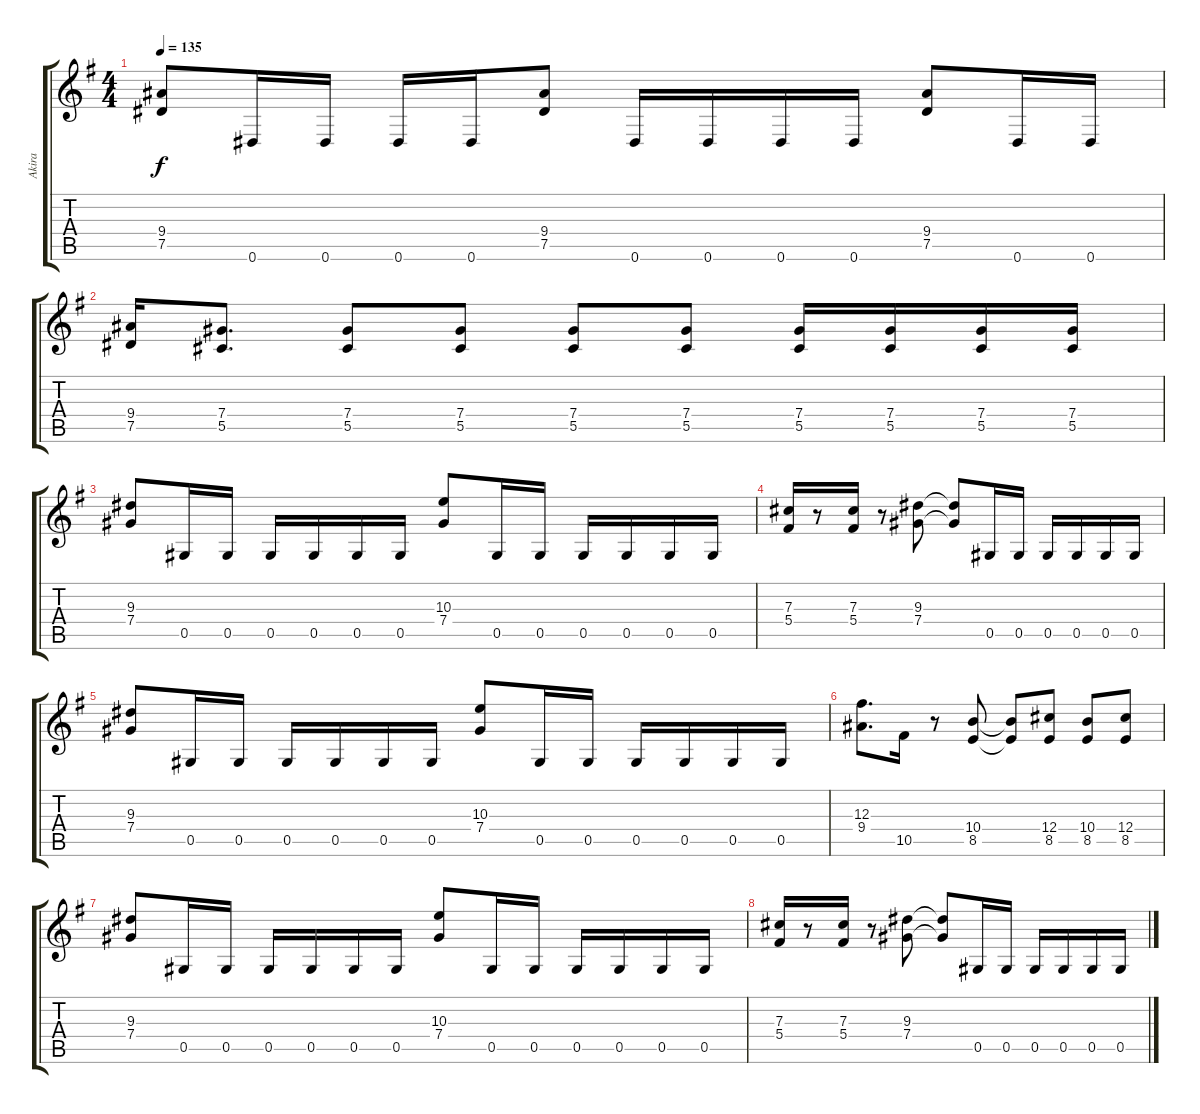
\track ("Akira" "Akira") {instrument distortionguitar}
\staff {score tabs}
\tuning (Eb4 Bb3 Gb3 Db3 Ab2 Eb2) {hide}
\ts (4 4)
\tempo 135
\clef g2
\ks g
(9.4 7.5).8{dy f} 0.6.16 0.6.16 0.6.16 0.6.16 (9.4 7.5).8 0.6.16 0.6.16 0.6.16 0.6.16 (9.4 7.5).8 0.6.16 0.6.16 |
(9.4 7.5).16 (7.4 5.5).8{d} (7.4 5.5).8 (7.4 5.5).8 (7.4 5.5).8 (7.4 5.5).8 (7.4 5.5).16 (7.4 5.5).16 (7.4 5.5).16 (7.4 5.5).16 |
(9.3 7.4).8 0.5.16 0.5.16 0.5.16 0.5.16 0.5.16 0.5.16 (10.3 7.4).8 0.5.16 0.5.16 0.5.16 0.5.16 0.5.16 0.5.16 |
(7.3 5.4).16 r.8 (7.3 5.4).16 r.8 (9.3 7.4).8 (9.3{t} 7.4{t}).8 0.5.16 0.5.16 0.5.16 0.5.16 0.5.16 0.5.16 |
(9.3 7.4).8 0.5.16 0.5.16 0.5.16 0.5.16 0.5.16 0.5.16 (10.3 7.4).8 0.5.16 0.5.16 0.5.16 0.5.16 0.5.16 0.5.16 |
(12.3 9.4).8{d} 10.5.16 r.8 (10.4 8.5).8 (10.4{t} 8.5{t}).8 (12.4 8.5).8 (10.4 8.5).8 (12.4 8.5).8 |
(9.3 7.4).8 0.5.16 0.5.16 0.5.16 0.5.16 0.5.16 0.5.16 (10.3 7.4).8 0.5.16 0.5.16 0.5.16 0.5.16 0.5.16 0.5.16 |
(7.3 5.4).16 r.8 (7.3 5.4).16 r.8 (9.3 7.4).8 (9.3{t} 7.4{t}).8 0.5.16 0.5.16 0.5.16 0.5.16 0.5.16 0.5.16
